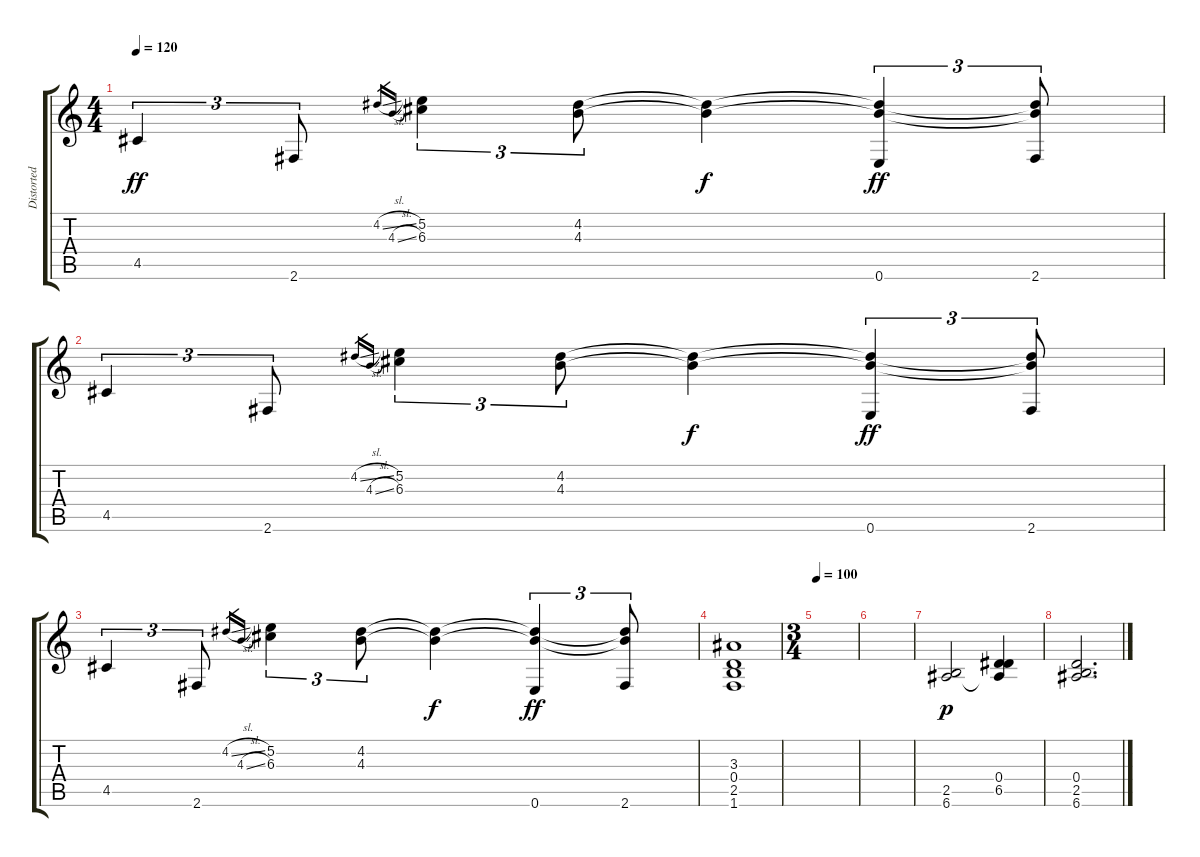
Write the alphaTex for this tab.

\track ("Distorted guitar" "Distorted ") {instrument overdrivenguitar}
\staff {score tabs}
\tuning (E4 B3 G3 D3 A2 E2) {hide}
\ts (4 4)
\tempo 120
\clef g2
\ks c
4.5.4{tu (3 2) dy ff} 2.6.8{tu (3 2)} 4.2{sl}.16{gr} 4.3{sl}.16{gr} (5.2 6.3).4{tu (3 2)} (4.2 4.3).8{tu (3 2)} (4.2{t} 4.3{t}).4{dy f} (4.2{t} 4.3{t} 0.6).4{tu (3 2) dy ff} (4.2{t} 4.3{t} 2.6).8{tu (3 2)} |
4.5.4{tu (3 2)} 2.6.8{tu (3 2)} 4.2{sl}.16{gr} 4.3{sl}.16{gr} (5.2 6.3).4{tu (3 2)} (4.2 4.3).8{tu (3 2)} (4.2{t} 4.3{t}).4{dy f} (4.2{t} 4.3{t} 0.6).4{tu (3 2) dy ff} (4.2{t} 4.3{t} 2.6).8{tu (3 2)} |
4.5.4{tu (3 2)} 2.6.8{tu (3 2)} 4.2{sl}.16{gr} 4.3{sl}.16{gr} (5.2 6.3).4{tu (3 2)} (4.2 4.3).8{tu (3 2)} (4.2{t} 4.3{t}).4{dy f} (4.2{t} 4.3{t} 0.6).4{tu (3 2) dy ff} (4.2{t} 4.3{t} 2.6).8{tu (3 2)} |
(3.3 0.4 2.5 1.6).1 |
\ts (3 4)
\tempo 100
|
|
(2.5 6.6).2{dy p} (0.4 6.5 6.6{t}).4 |
(0.4 2.5 6.6).2{d}
